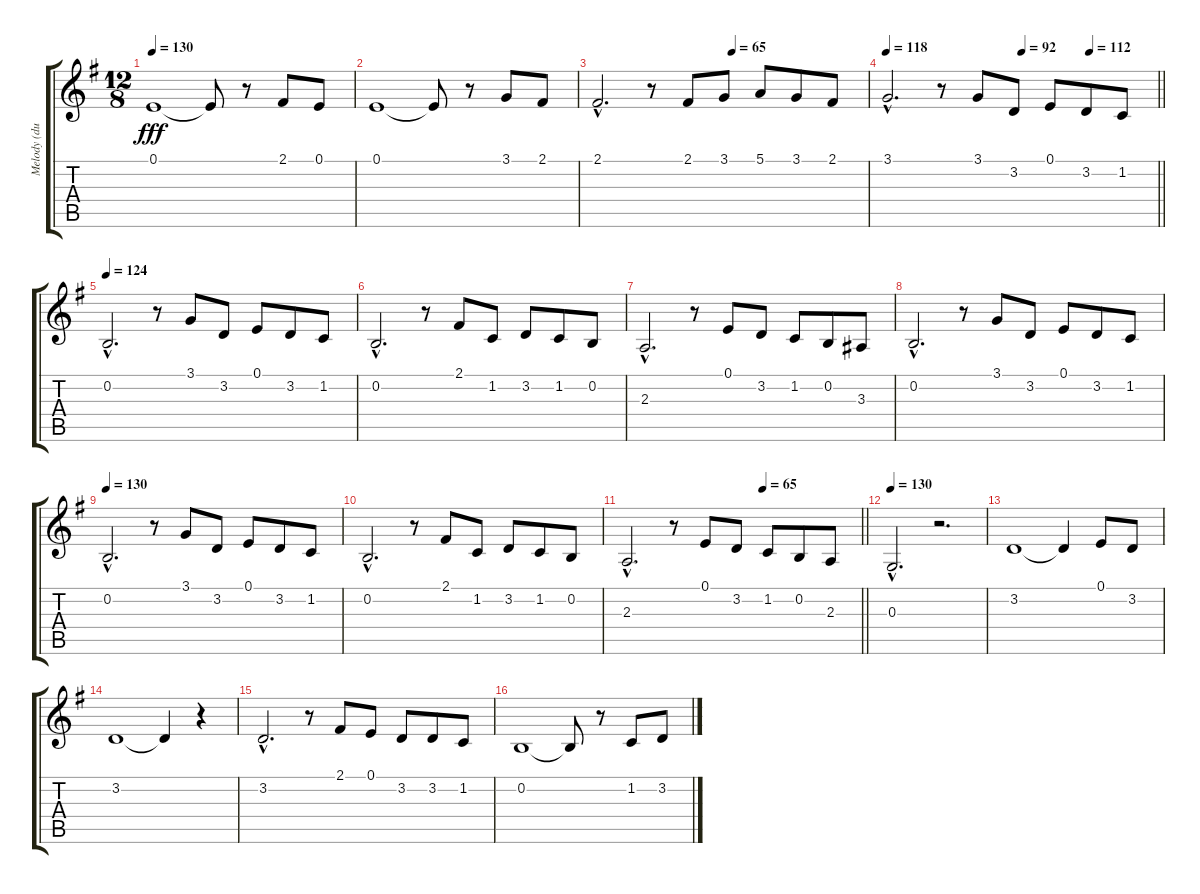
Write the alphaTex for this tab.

\track ("Melody (dubbing)" "Melody (du") {instrument bassoon}
\staff {score tabs}
\tuning (E4 B3 G3 D3 A2 E2) {hide}
\ts (12 8)
\tempo 130
\clef g2
\ks g
0.1.1{dy fff} 0.1{t}.8 r.8 2.1.8 0.1.8 |
0.1.1 0.1{t}.8 r.8 3.1.8 2.1.8 |
\tempo (65 0.5)
2.1{hac}.2{d} r.8 2.1.8 3.1.8 5.1.8 3.1.8 2.1.8 |
\tempo 118
\tempo (92 0.5)
\tempo (112 0.75)
\barLineRight lightlight
3.1{hac}.2{d} r.8 3.1.8 3.2.8 0.1.8 3.2.8 1.2.8 |
\tempo 124
0.2{hac}.2{d} r.8 3.1.8 3.2.8 0.1.8 3.2.8 1.2.8 |
0.2{hac}.2{d} r.8 2.1.8 1.2.8 3.2.8 1.2.8 0.2.8 |
2.3{hac}.2{d} r.8 0.1.8 3.2.8 1.2.8 0.2.8 3.3.8 |
0.2{hac}.2{d} r.8 3.1.8 3.2.8 0.1.8 3.2.8 1.2.8 |
\tempo 130
0.2{hac}.2{d} r.8 3.1.8 3.2.8 0.1.8 3.2.8 1.2.8 |
0.2{hac}.2{d} r.8 2.1.8 1.2.8 3.2.8 1.2.8 0.2.8 |
\tempo (65 0.5833333333333334)
\barLineRight lightlight
2.3{hac}.2{d} r.8 0.1.8 3.2.8 1.2.8 0.2.8 2.3.8 |
\tempo 130
0.3{hac}.2{d} r.2{d} |
3.2.1 3.2{t}.4 0.1.8 3.2.8 |
3.2.1 3.2{t}.4 r.4 |
3.2{hac}.2{d} r.8 2.1.8 0.1.8 3.2.8 3.2.8 1.2.8 |
0.2.1 0.2{t}.8 r.8 1.2.8 3.2.8
